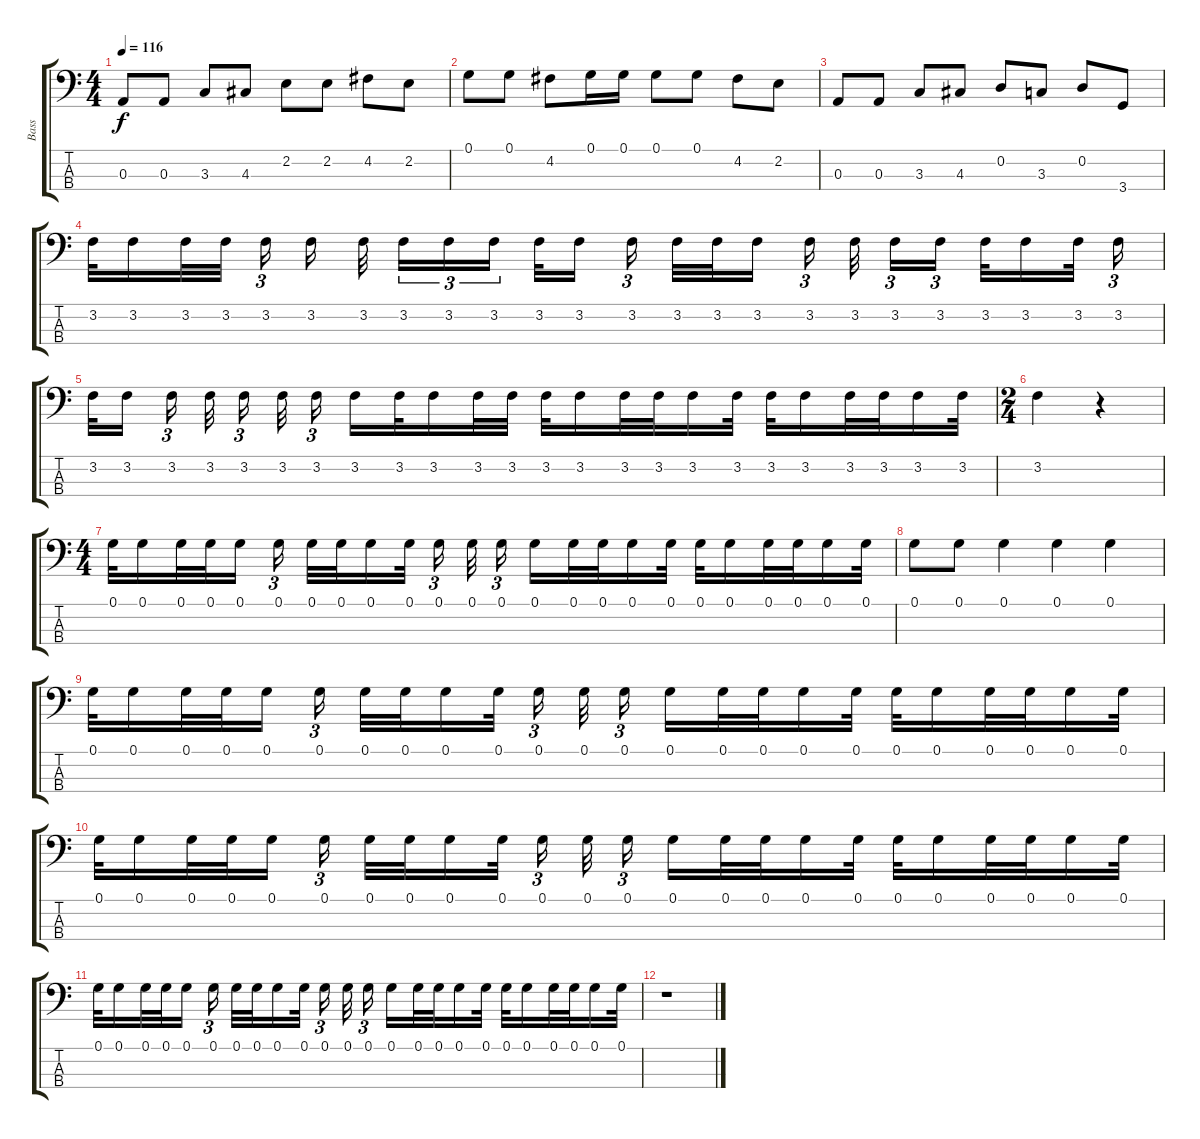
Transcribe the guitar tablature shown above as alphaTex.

\track ("Bass" "Bass") {instrument electricbassfinger}
\staff {score tabs}
\tuning (G2 D2 A1 E1) {hide}
\ts (4 4)
\tempo 116
\clef f4
\ks c
0.3.8{dy f} 0.3.8 3.3.8 4.3.8 2.2.8 2.2.8 4.2.8 2.2.8 |
0.1.8 0.1.8 4.2.8 0.1.16 0.1.16 0.1.8 0.1.8 4.2.8 2.2.8 |
0.3.8 0.3.8 3.3.8 4.3.8 0.2.8 3.3.8 0.2.8 3.4.8 |
3.2.32 3.2.16 3.2.32 3.2.32{beam splitsecondary} 3.2.16{tu (3 2)} 3.2.16 3.2.32{beam splitsecondary} 3.2.16{tu (3 2)} 3.2.16{tu (3 2)} 3.2.16{tu (3 2) beam splitsecondary} 3.2.32 3.2.16 3.2.16{tu (3 2) beam splitsecondary} 3.2.32 3.2.32 3.2.16{beam splitsecondary} 3.2.16{tu (3 2)} 3.2.32 3.2.16{tu (3 2)} 3.2.16{tu (3 2) beam splitsecondary} 3.2.32 3.2.16 3.2.32{beam splitsecondary} 3.2.16{tu (3 2)} |
3.2.32 3.2.16{beam splitsecondary} 3.2.16{tu (3 2) beam splitsecondary} 3.2.32{beam splitsecondary} 3.2.16{tu (3 2) beam splitsecondary} 3.2.32 3.2.16{tu (3 2)} 3.2.16 3.2.32 3.2.16 3.2.32 3.2.32 3.2.32 3.2.16 3.2.32 3.2.32 3.2.16 3.2.32 3.2.32 3.2.16 3.2.32 3.2.32 3.2.16 3.2.32 |
\ts (2 4)
3.2.4 r.4 |
\ts (4 4)
0.1.32 0.1.16 0.1.32 0.1.32 0.1.16{beam splitsecondary} 0.1.16{tu (3 2)} 0.1.32 0.1.32 0.1.16 0.1.32{beam splitsecondary} 0.1.16{tu (3 2) beam splitsecondary} 0.1.32 0.1.16{tu (3 2)} 0.1.16 0.1.32 0.1.32 0.1.16 0.1.32 0.1.32 0.1.16 0.1.32 0.1.32 0.1.16 0.1.32 |
0.1.8 0.1.8 0.1.4 0.1.4 0.1.4 |
0.1.32 0.1.16 0.1.32 0.1.32 0.1.16{beam splitsecondary} 0.1.16{tu (3 2)} 0.1.32 0.1.32 0.1.16 0.1.32{beam splitsecondary} 0.1.16{tu (3 2) beam splitsecondary} 0.1.32 0.1.16{tu (3 2)} 0.1.16 0.1.32 0.1.32 0.1.16 0.1.32 0.1.32 0.1.16 0.1.32 0.1.32 0.1.16 0.1.32 |
0.1.32 0.1.16 0.1.32 0.1.32 0.1.16{beam splitsecondary} 0.1.16{tu (3 2)} 0.1.32 0.1.32 0.1.16 0.1.32{beam splitsecondary} 0.1.16{tu (3 2) beam splitsecondary} 0.1.32 0.1.16{tu (3 2)} 0.1.16 0.1.32 0.1.32 0.1.16 0.1.32 0.1.32 0.1.16 0.1.32 0.1.32 0.1.16 0.1.32 |
0.1.32 0.1.16 0.1.32 0.1.32 0.1.16{beam splitsecondary} 0.1.16{tu (3 2)} 0.1.32 0.1.32 0.1.16 0.1.32{beam splitsecondary} 0.1.16{tu (3 2) beam splitsecondary} 0.1.32 0.1.16{tu (3 2)} 0.1.16 0.1.32 0.1.32 0.1.16 0.1.32 0.1.32 0.1.16 0.1.32 0.1.32 0.1.16 0.1.32 |
r.1
